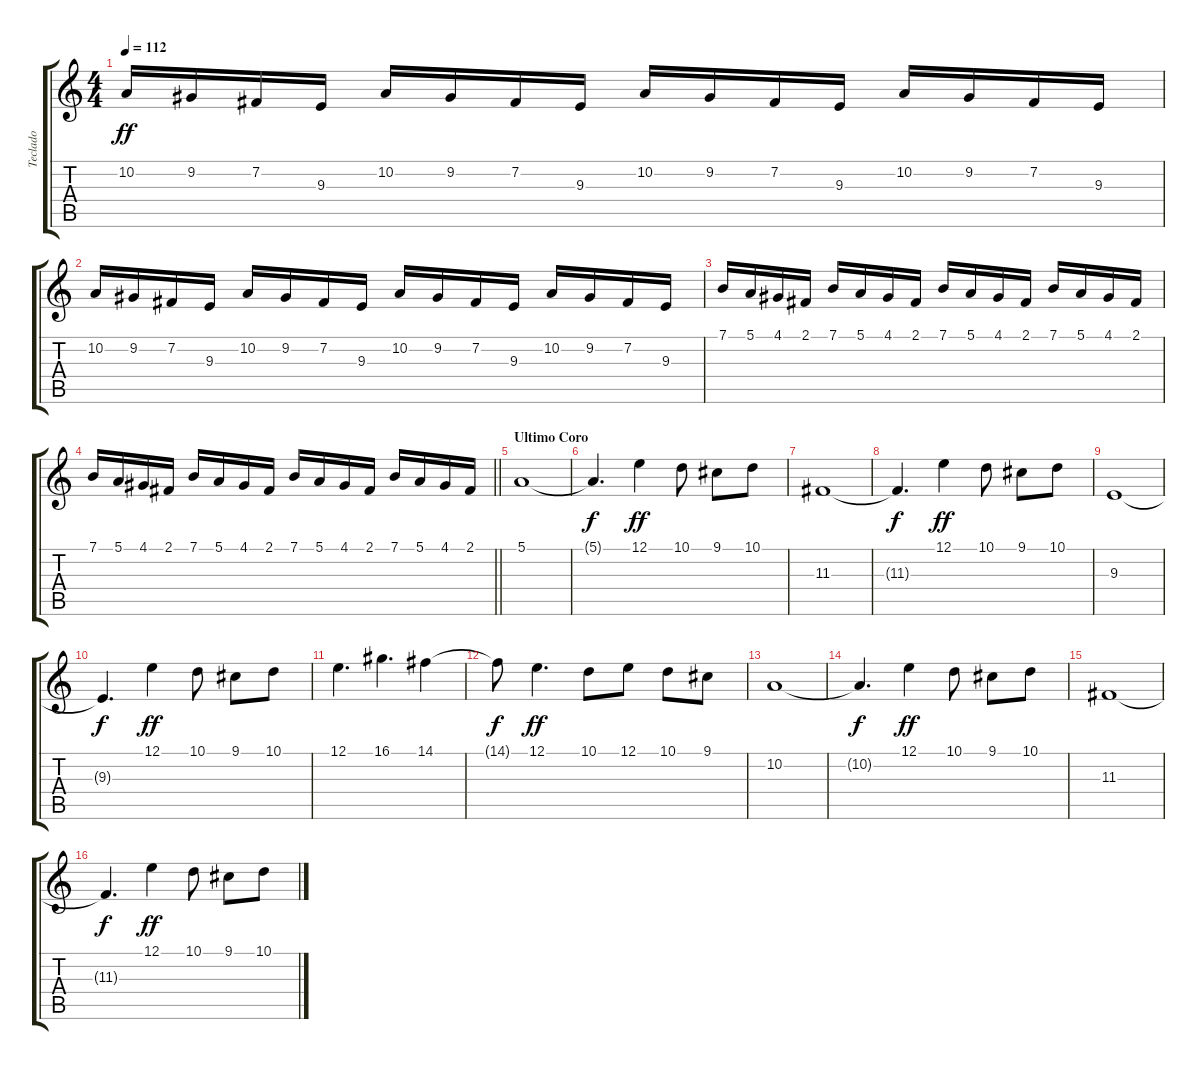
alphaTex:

\track ("Teclado" "Teclado") {instrument lead2sawtooth}
\staff {score tabs}
\tuning (E4 B3 G3 D3 A2 E2) {hide}
\ts (4 4)
\tempo 112
\clef g2
\ks c
10.2.16{dy ff} 9.2.16 7.2.16 9.3.16 10.2.16 9.2.16 7.2.16 9.3.16 10.2.16 9.2.16 7.2.16 9.3.16 10.2.16 9.2.16 7.2.16 9.3.16 |
10.2.16 9.2.16 7.2.16 9.3.16 10.2.16 9.2.16 7.2.16 9.3.16 10.2.16 9.2.16 7.2.16 9.3.16 10.2.16 9.2.16 7.2.16 9.3.16 |
7.1.16 5.1.16 4.1.16 2.1.16 7.1.16 5.1.16 4.1.16 2.1.16 7.1.16 5.1.16 4.1.16 2.1.16 7.1.16 5.1.16 4.1.16 2.1.16 |
\barLineRight lightlight
7.1.16 5.1.16 4.1.16 2.1.16 7.1.16 5.1.16 4.1.16 2.1.16 7.1.16 5.1.16 4.1.16 2.1.16 7.1.16 5.1.16 4.1.16 2.1.16 |
\section ("" "Ultimo Coro")
5.1.1 |
5.1{t}.4{d dy f} 12.1.4{dy ff} 10.1.8 9.1.8 10.1.8 |
11.3.1 |
11.3{t}.4{d dy f} 12.1.4{dy ff} 10.1.8 9.1.8 10.1.8 |
9.3.1 |
9.3{t}.4{d dy f} 12.1.4{dy ff} 10.1.8 9.1.8 10.1.8 |
12.1.4{d} 16.1.4{d} 14.1.4 |
14.1{t}.8{dy f} 12.1.4{d dy ff} 10.1.8 12.1.8 10.1.8 9.1.8 |
10.2.1 |
10.2{t}.4{d dy f} 12.1.4{dy ff} 10.1.8 9.1.8 10.1.8 |
11.3.1 |
11.3{t}.4{d dy f} 12.1.4{dy ff} 10.1.8 9.1.8 10.1.8
